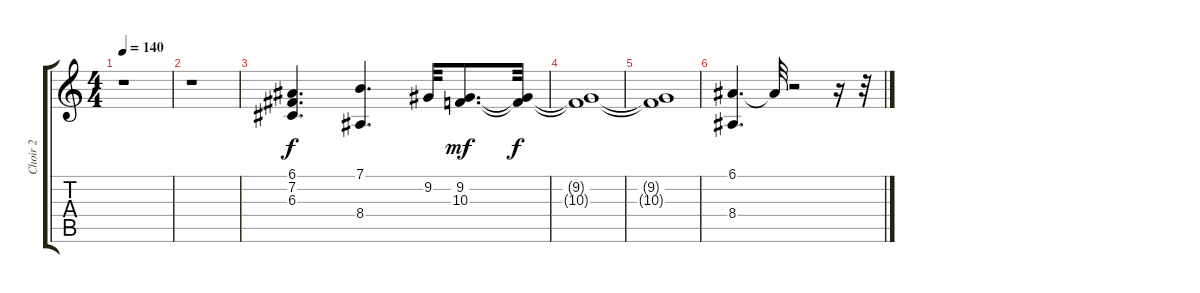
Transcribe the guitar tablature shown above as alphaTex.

\track ("Choir 2" "Choir 2") {instrument choiraahs}
\staff {score tabs}
\tuning (E4 B3 G3 D3 A2 E2) {hide}
\ts (4 4)
\tempo 140
\clef g2
\ks c
r.1{dy f} |
r.1 |
(6.1 7.2 6.3).4{d} (7.1 8.4).4{d} 9.2.32 (9.2 10.3).8{d dy mf} (9.2{t} 10.3{t}).32{dy f} |
(9.2{t} 10.3{t}).1 |
(9.2{t} 10.3{t}).1 |
(6.1 8.4).4{d} 6.1{t}.32 r.2 r.16 r.32
